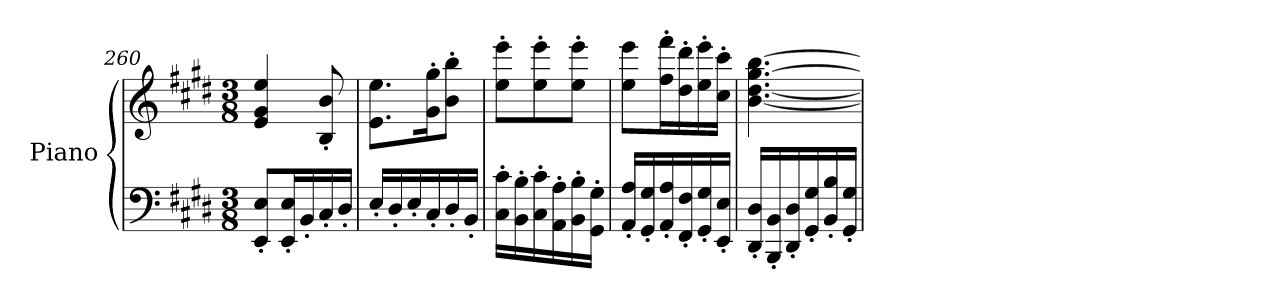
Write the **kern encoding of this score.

**kern	**kern
*part1	*part1
*staff2	*staff1
*I"Piano	*
*I'Pno.	*
*clefF4	*clefG2
*k[f#c#g#d#]	*k[f#c#g#d#]
*M3/8	*M3/8
=260	=260
8EE/' 8E/'L	4e/ 4g#/ 4ee/
16EE/' 16E/'L	.
16BB'/	.
16C#'/	8B/' 8b/'
16D#'/JJ	.
=261	=261
16E'/LL	8.e\ 8.ee\L
16D#'/	.
16E'/	.
16C#'/	16g#\' 16gg#\'K
16D#'/	8b\' 8bb\'J
16BB'/JJ	.
=262	=262
16C#\' 16c#\'LL	8ee\' 8eee\'L
16BB\' 16B\'	.
16C#\' 16c#\'	8ee\' 8eee\'
16AA\' 16A\'	.
16BB\' 16B\'	8ee\' 8eee\'J
16GG#\' 16G#\'JJ	.
=263	=263
16AA/' 16A/'LL	8ee\ 8eee\L
16GG#/' 16G#/'	.
16AA/' 16A/'	16ff#\' 16fff#\'L
16FF#/' 16F#/'	16dd#\' 16ddd#\'
16GG#/' 16G#/'	16ee\' 16eee\'
16EE/' 16E/'JJ	16cc#\' 16ccc#\'JJ
=264	=264
16DD#/' 16D#/'LL	[4.b\ [4.dd#\ [4.gg#\ [4.bb\
16BBB/' 16BB/'	.
16DD#/' 16D#/'	.
16GG#/' 16G#/'	.
16BB/' 16B/'	.
16GG#/' 16G#/'JJ	.
=	=
*-	*-
